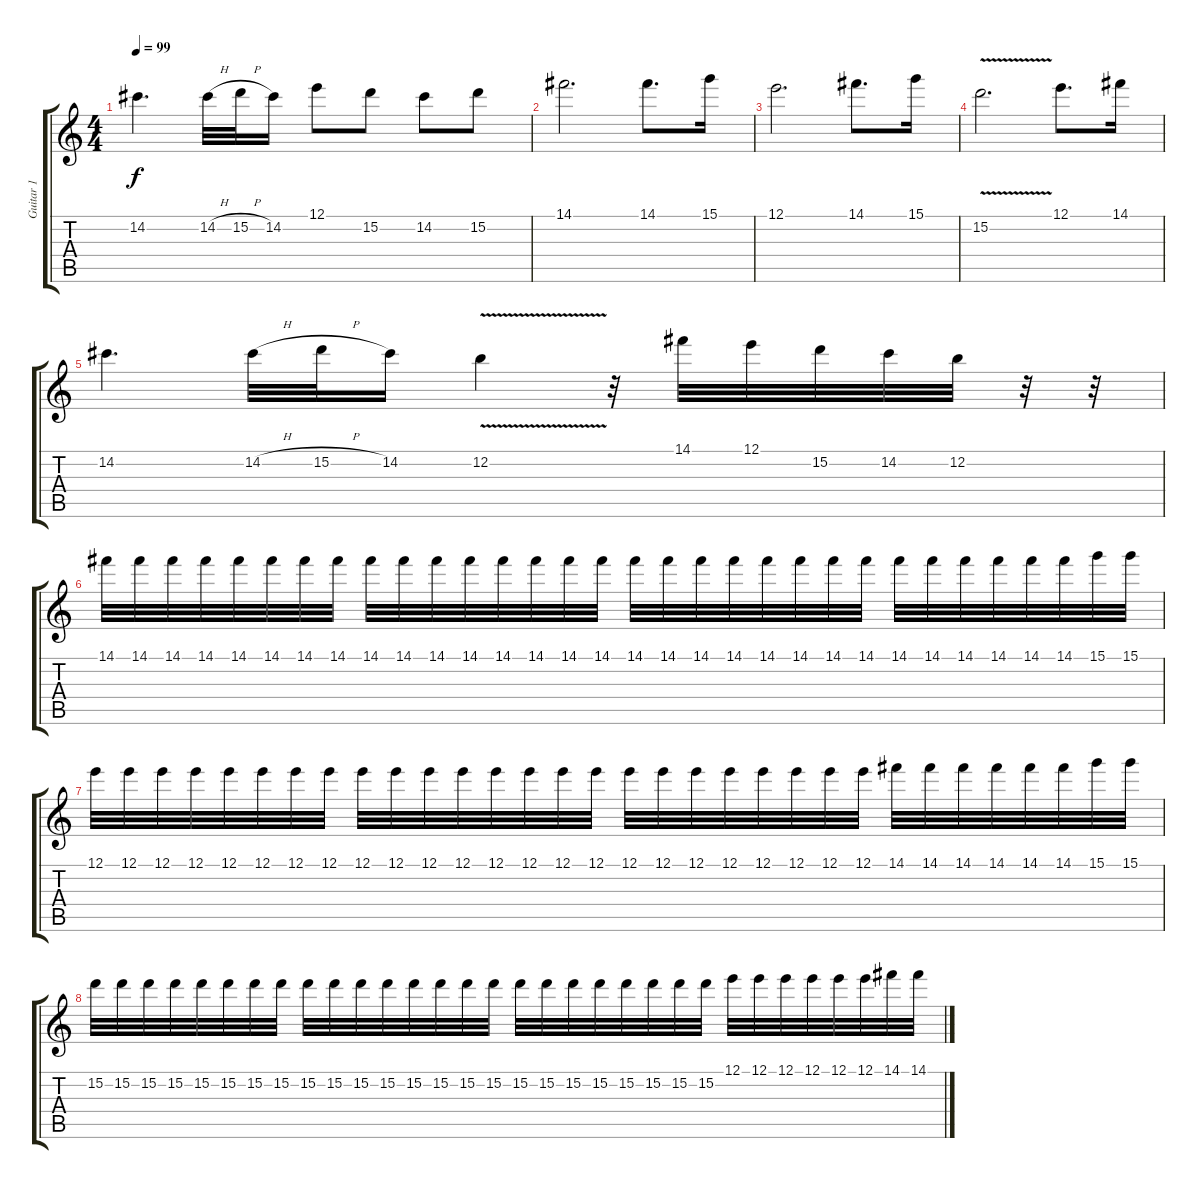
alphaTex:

\track ("Guitar 1" "Guitar 1") {instrument acousticguitarnylon}
\staff {score tabs}
\tuning (E4 B3 G3 D3 A2 D2) {hide}
\ts (4 4)
\tempo 99
\clef g2
\ks c
14.2.4{d dy f} 14.2{h}.32 15.2{h}.32 14.2.16 12.1.8 15.2.8 14.2.8 15.2.8 |
14.1.2{d} 14.1.8{d} 15.1.16 |
12.1.2{d} 14.1.8{d} 15.1.16 |
15.2{v}.2{d} 12.1.8{d} 14.1.16 |
14.2.4{d} 14.2{h}.32 15.2{h}.32 14.2.16 12.2{v}.4 r.32 14.1.32 12.1.32 15.2.32 14.2.32 12.2.32 r.32 r.32 |
14.1.32 14.1.32 14.1.32 14.1.32 14.1.32 14.1.32 14.1.32 14.1.32 14.1.32 14.1.32 14.1.32 14.1.32 14.1.32 14.1.32 14.1.32 14.1.32 14.1.32 14.1.32 14.1.32 14.1.32 14.1.32 14.1.32 14.1.32 14.1.32 14.1.32 14.1.32 14.1.32 14.1.32 14.1.32 14.1.32 15.1.32 15.1.32 |
12.1.32 12.1.32 12.1.32 12.1.32 12.1.32 12.1.32 12.1.32 12.1.32 12.1.32 12.1.32 12.1.32 12.1.32 12.1.32 12.1.32 12.1.32 12.1.32 12.1.32 12.1.32 12.1.32 12.1.32 12.1.32 12.1.32 12.1.32 12.1.32 14.1.32 14.1.32 14.1.32 14.1.32 14.1.32 14.1.32 15.1.32 15.1.32 |
15.2.32 15.2.32 15.2.32 15.2.32 15.2.32 15.2.32 15.2.32 15.2.32 15.2.32 15.2.32 15.2.32 15.2.32 15.2.32 15.2.32 15.2.32 15.2.32 15.2.32 15.2.32 15.2.32 15.2.32 15.2.32 15.2.32 15.2.32 15.2.32 12.1.32 12.1.32 12.1.32 12.1.32 12.1.32 12.1.32 14.1.32 14.1.32
